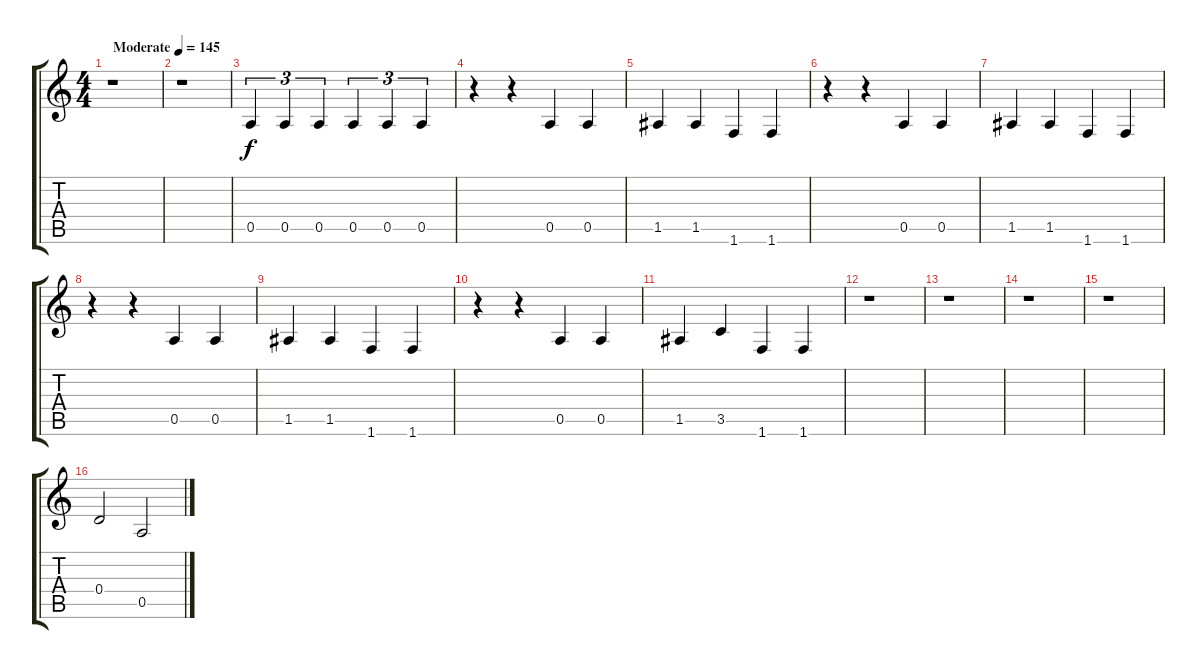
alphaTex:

\track "" {instrument acousticguitarnylon}
\staff {score tabs}
\tuning (E4 B3 G3 D3 A2 E2) {hide}
\ts (4 4)
\tempo (145 "Moderate")
\clef g2
\ks c
r.1{dy f instrument acousticguitarnylon} |
r.1 |
0.5.4{tu (3 2)} 0.5.4{tu (3 2)} 0.5.4{tu (3 2)} 0.5.4{tu (3 2)} 0.5.4{tu (3 2)} 0.5.4{tu (3 2)} |
r.4 r.4 0.5.4 0.5.4 |
1.5.4 1.5.4 1.6.4 1.6.4 |
r.4 r.4 0.5.4 0.5.4 |
1.5.4 1.5.4 1.6.4 1.6.4 |
r.4 r.4 0.5.4 0.5.4 |
1.5.4 1.5.4 1.6.4 1.6.4 |
r.4 r.4 0.5.4 0.5.4 |
1.5.4 3.5.4 1.6.4 1.6.4 |
r.1 |
r.1 |
r.1 |
r.1 |
0.4.2 0.5.2
